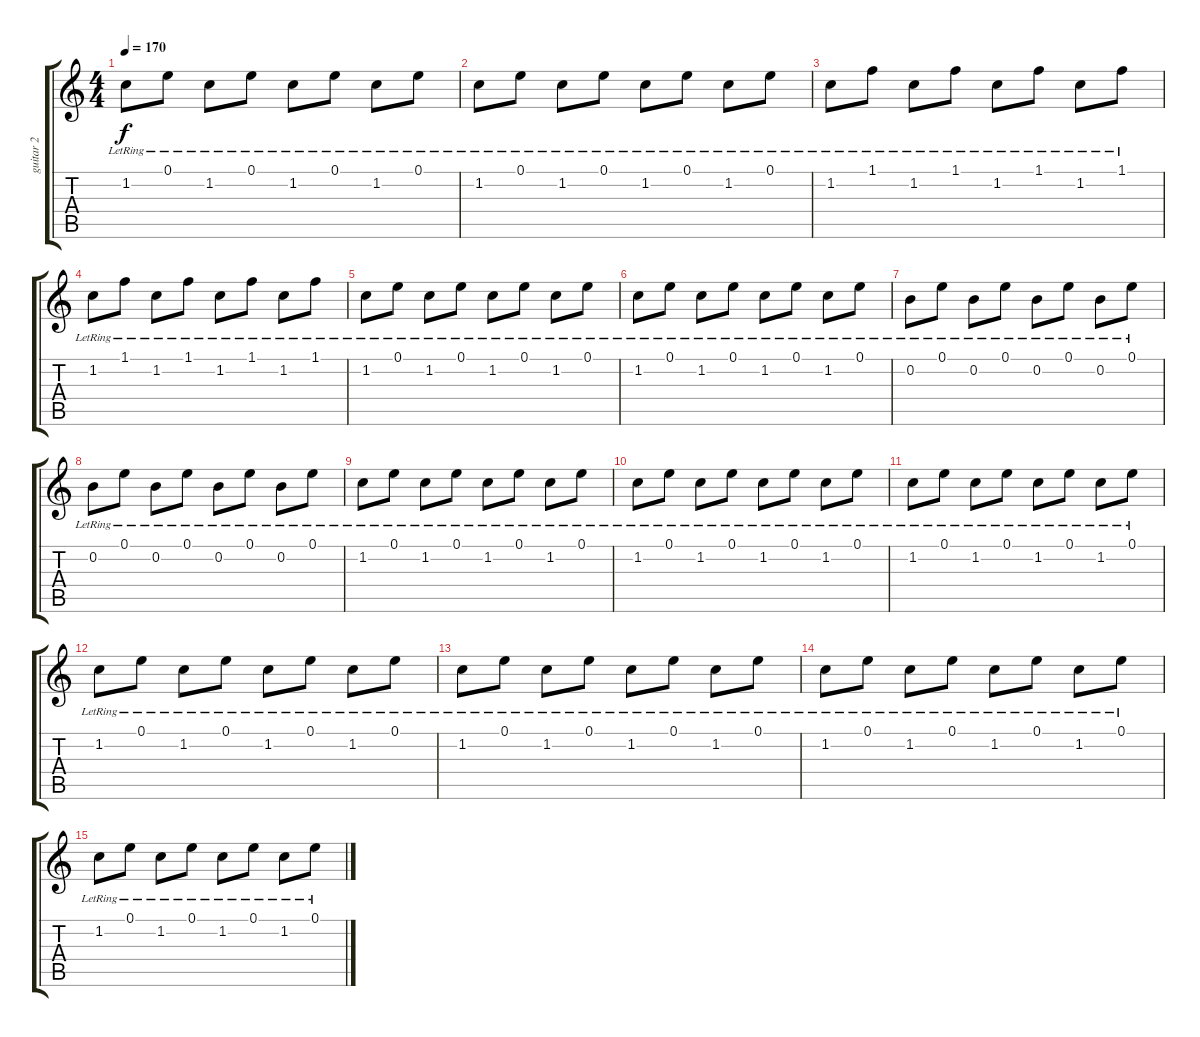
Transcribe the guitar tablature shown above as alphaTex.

\track ("guitar 2" "guitar 2") {instrument electricguitarjazz}
\staff {score tabs}
\tuning (E4 B3 G3 D3 A2 E2) {hide}
\ts (4 4)
\tempo 170
\clef g2
\ks c
1.2{lr}.8{dy f} 0.1{lr}.8 1.2{lr}.8 0.1{lr}.8 1.2{lr}.8 0.1{lr}.8 1.2{lr}.8 0.1{lr}.8 |
1.2{lr}.8 0.1{lr}.8 1.2{lr}.8 0.1{lr}.8 1.2{lr}.8 0.1{lr}.8 1.2{lr}.8 0.1{lr}.8 |
1.2{lr}.8 1.1{lr}.8 1.2{lr}.8 1.1{lr}.8 1.2{lr}.8 1.1{lr}.8 1.2{lr}.8 1.1{lr}.8 |
1.2{lr}.8 1.1{lr}.8 1.2{lr}.8 1.1{lr}.8 1.2{lr}.8 1.1{lr}.8 1.2{lr}.8 1.1{lr}.8 |
1.2{lr}.8 0.1{lr}.8 1.2{lr}.8 0.1{lr}.8 1.2{lr}.8 0.1{lr}.8 1.2{lr}.8 0.1{lr}.8 |
1.2{lr}.8 0.1{lr}.8 1.2{lr}.8 0.1{lr}.8 1.2{lr}.8 0.1{lr}.8 1.2{lr}.8 0.1{lr}.8 |
0.2{lr}.8 0.1{lr}.8 0.2{lr}.8 0.1{lr}.8 0.2{lr}.8 0.1{lr}.8 0.2{lr}.8 0.1{lr}.8 |
0.2{lr}.8 0.1{lr}.8 0.2{lr}.8 0.1{lr}.8 0.2{lr}.8 0.1{lr}.8 0.2{lr}.8 0.1{lr}.8 |
1.2{lr}.8 0.1{lr}.8 1.2{lr}.8 0.1{lr}.8 1.2{lr}.8 0.1{lr}.8 1.2{lr}.8 0.1{lr}.8 |
1.2{lr}.8 0.1{lr}.8 1.2{lr}.8 0.1{lr}.8 1.2{lr}.8 0.1{lr}.8 1.2{lr}.8 0.1{lr}.8 |
1.2{lr}.8 0.1{lr}.8 1.2{lr}.8 0.1{lr}.8 1.2{lr}.8 0.1{lr}.8 1.2{lr}.8 0.1{lr}.8 |
1.2{lr}.8 0.1{lr}.8 1.2{lr}.8 0.1{lr}.8 1.2{lr}.8 0.1{lr}.8 1.2{lr}.8 0.1{lr}.8 |
1.2{lr}.8 0.1{lr}.8 1.2{lr}.8 0.1{lr}.8 1.2{lr}.8 0.1{lr}.8 1.2{lr}.8 0.1{lr}.8 |
1.2{lr}.8 0.1{lr}.8 1.2{lr}.8 0.1{lr}.8 1.2{lr}.8 0.1{lr}.8 1.2{lr}.8 0.1{lr}.8 |
1.2{lr}.8 0.1{lr}.8 1.2{lr}.8 0.1{lr}.8 1.2{lr}.8 0.1{lr}.8 1.2{lr}.8 0.1{lr}.8
